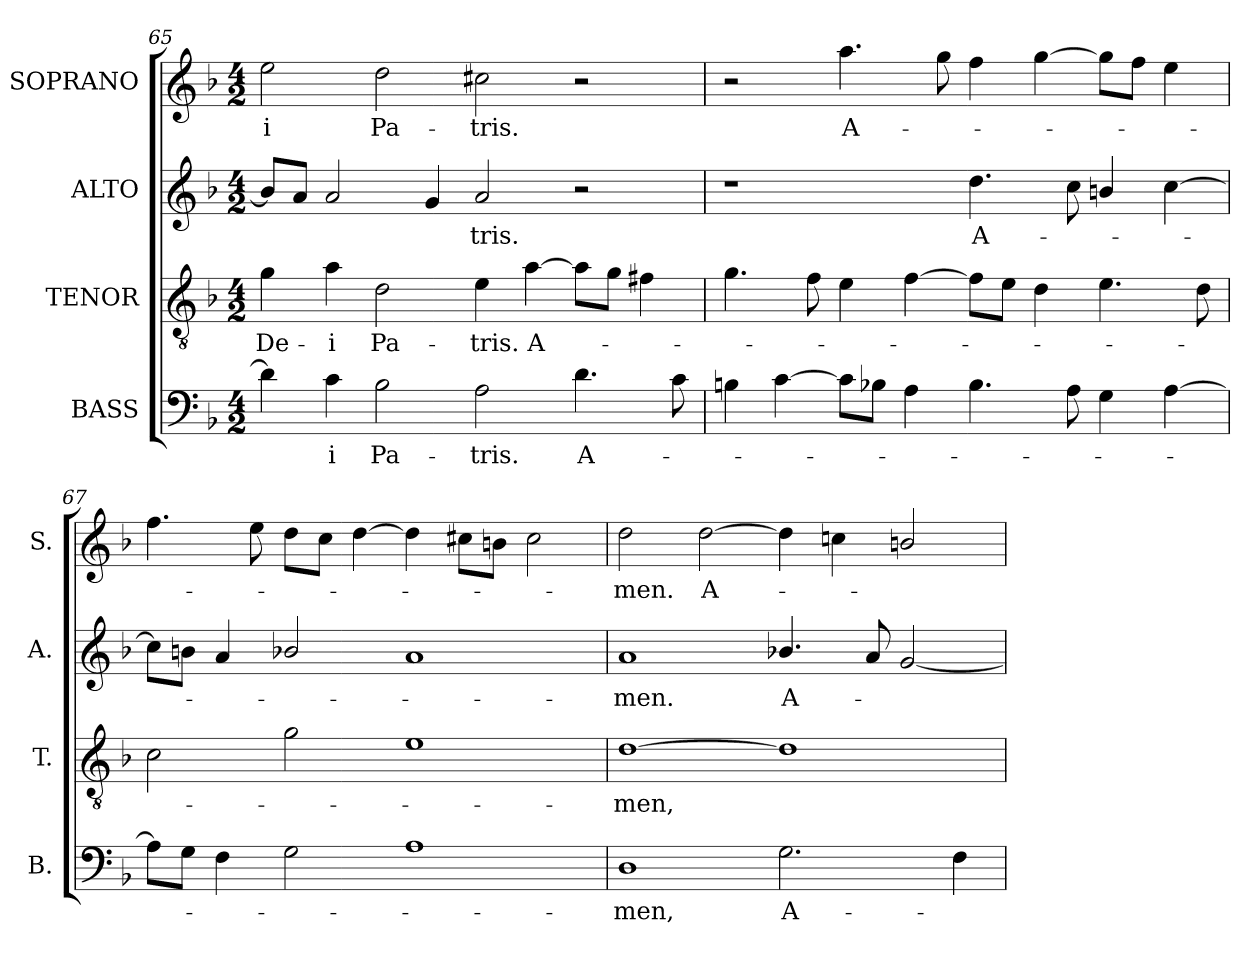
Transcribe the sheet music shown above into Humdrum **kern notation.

**kern	**text	**kern	**text	**kern	**text	**kern	**text
*part4	*part4	*part3	*part3	*part2	*part2	*part1	*part1
*staff4	*staff4	*staff3	*staff3	*staff2	*staff2	*staff1	*staff1
*I"BASS	*	*I"TENOR	*	*I"ALTO	*	*I"SOPRANO	*
*I'B.	*	*I'T.	*	*I'A.	*	*I'S.	*
!!LO:PB:g=z
*clefF4	*	*clefGv2	*	*clefG2	*	*clefG2	*
*	*	*ITrd7c12	*	*	*	*	*
*k[b-]	*	*k[b-]	*	*k[b-]	*	*k[b-]	*
*F:	*	*F:	*	*F:	*	*F:	*
*M4/2	*	*M4/2	*	*M4/2	*	*M4/2	*
=65	=65	=65	=65	=65	=65	=65	=65
!	!	!	!LO:LY:b:color=#000000	!	!	!	!
!	!	!	!	!	!	!	!LO:LY:b:color=#000000
4di\]	.	4Gi\	De-	8b-i/L]	.	2eei\	-i
.	.	.	.	8ai/J	.	.	.
!	!LO:LY:b:color=#000000	!	!	!	!	!	!
!	!	!	!LO:LY:b:color=#000000	!	!	!	!
4ci\	-i	4Ai\	-i	2ai/	.	.	.
!	!LO:LY:b:color=#000000	!	!	!	!	!	!
!	!	!	!LO:LY:b:color=#000000	!	!	!	!
!	!	!	!	!	!	!	!LO:LY:b:color=#000000
2B-i\	Pa-	2Di\	Pa-	.	.	2ddi\	Pa-
.	.	.	.	4gi/	.	.	.
!	!LO:LY:b:color=#000000	!	!	!	!	!	!
!	!	!	!LO:LY:b:color=#000000	!	!	!	!
!	!	!	!	!	!LO:LY:b:color=#000000	!	!
!	!	!	!	!	!	!	!LO:LY:b:color=#000000
2Ai\	-tris.	4Ei\	-tris.	2ai/	-tris.	2cc#Xi\	-tris.
!	!	!	!LO:LY:b:color=#000000	!	!	!	!
.	.	[4Ai\	A-	.	.	.	.
!	!LO:LY:b:color=#000000	!	!	!	!	!	!
4.di\	A-	8Ai\L]	.	2r	.	2r	.
.	.	8Gi\J	.	.	.	.	.
.	.	4F#Xi\	.	.	.	.	.
8ci\	.	.	.	.	.	.	.
=66	=66	=66	=66	=66	=66	=66	=66
4Bni\	.	4.Gi\	.	1r	.	2r	.
[4ci\	.	.	.	.	.	.	.
.	.	8Fi\	.	.	.	.	.
!	!	!	!	!	!	!	!LO:LY:b:color=#000000
8ci\L]	.	4Ei\	.	.	.	4.aai\	A-
8B-Xi\J	.	.	.	.	.	.	.
4Ai\	.	[4Fi\	.	.	.	.	.
.	.	.	.	.	.	8ggi\	.
!	!	!	!	!	!LO:LY:b:color=#000000	!	!
4.B-i\	.	8Fi\L]	.	4.ddi\	A-	4ffi\	.
.	.	8Ei\J	.	.	.	.	.
.	.	4Di\	.	.	.	[4ggi\	.
8Ai\	.	.	.	8cci\	.	.	.
4Gi\	.	4.Ei\	.	4bni/	.	8ggi\L]	.
.	.	.	.	.	.	8ffi\J	.
[4Ai\	.	.	.	[4cci\	.	4eei\	.
.	.	8Di\	.	.	.	.	.
=67	=67	=67	=67	=67	=67	=67	=67
8Ai\L]	.	2Ci\	.	8cci\L]	.	4.ffi\	.
8Gi\J	.	.	.	8bni\J	.	.	.
4Fi\	.	.	.	4ai/	.	.	.
.	.	.	.	.	.	8eei\	.
2Gi\	.	2Gi\	.	2b-Xi/	.	8ddi\L	.
.	.	.	.	.	.	8cci\J	.
.	.	.	.	.	.	[4ddi\	.
1Ai	.	1Ei	.	1ai	.	4ddi\]	.
.	.	.	.	.	.	8cc#Xi\L	.
.	.	.	.	.	.	8bni\J	.
.	.	.	.	.	.	2cc#i\	.
!!LO:LB:g=z
=68	=68	=68	=68	=68	=68	=68	=68
!	!LO:LY:b:color=#000000	!	!	!	!	!	!
!	!	!	!LO:LY:b:color=#000000	!	!	!	!
!	!	!	!	!	!LO:LY:b:color=#000000	!	!
!	!	!	!	!	!	!	!LO:LY:b:color=#000000
1Di	-men,	[1Di	-men,	1ai	-men.	2ddi\	-men.
!	!	!	!	!	!	!	!LO:LY:b:color=#000000
.	.	.	.	.	.	[2ddi\	A-
!	!LO:LY:b:color=#000000	!	!	!	!	!	!
!	!	!	!	!	!LO:LY:b:color=#000000	!	!
2.Gi\	A-	1Di]	.	4.b-Xi/	A-	4ddi\]	.
.	.	.	.	.	.	4ccni\	.
.	.	.	.	8ai/	.	.	.
.	.	.	.	[2gi/	.	2bni/	.
4Fi\	.	.	.	.	.	.	.
=	=	=	=	=	=	=	=
*-	*-	*-	*-	*-	*-	*-	*-
